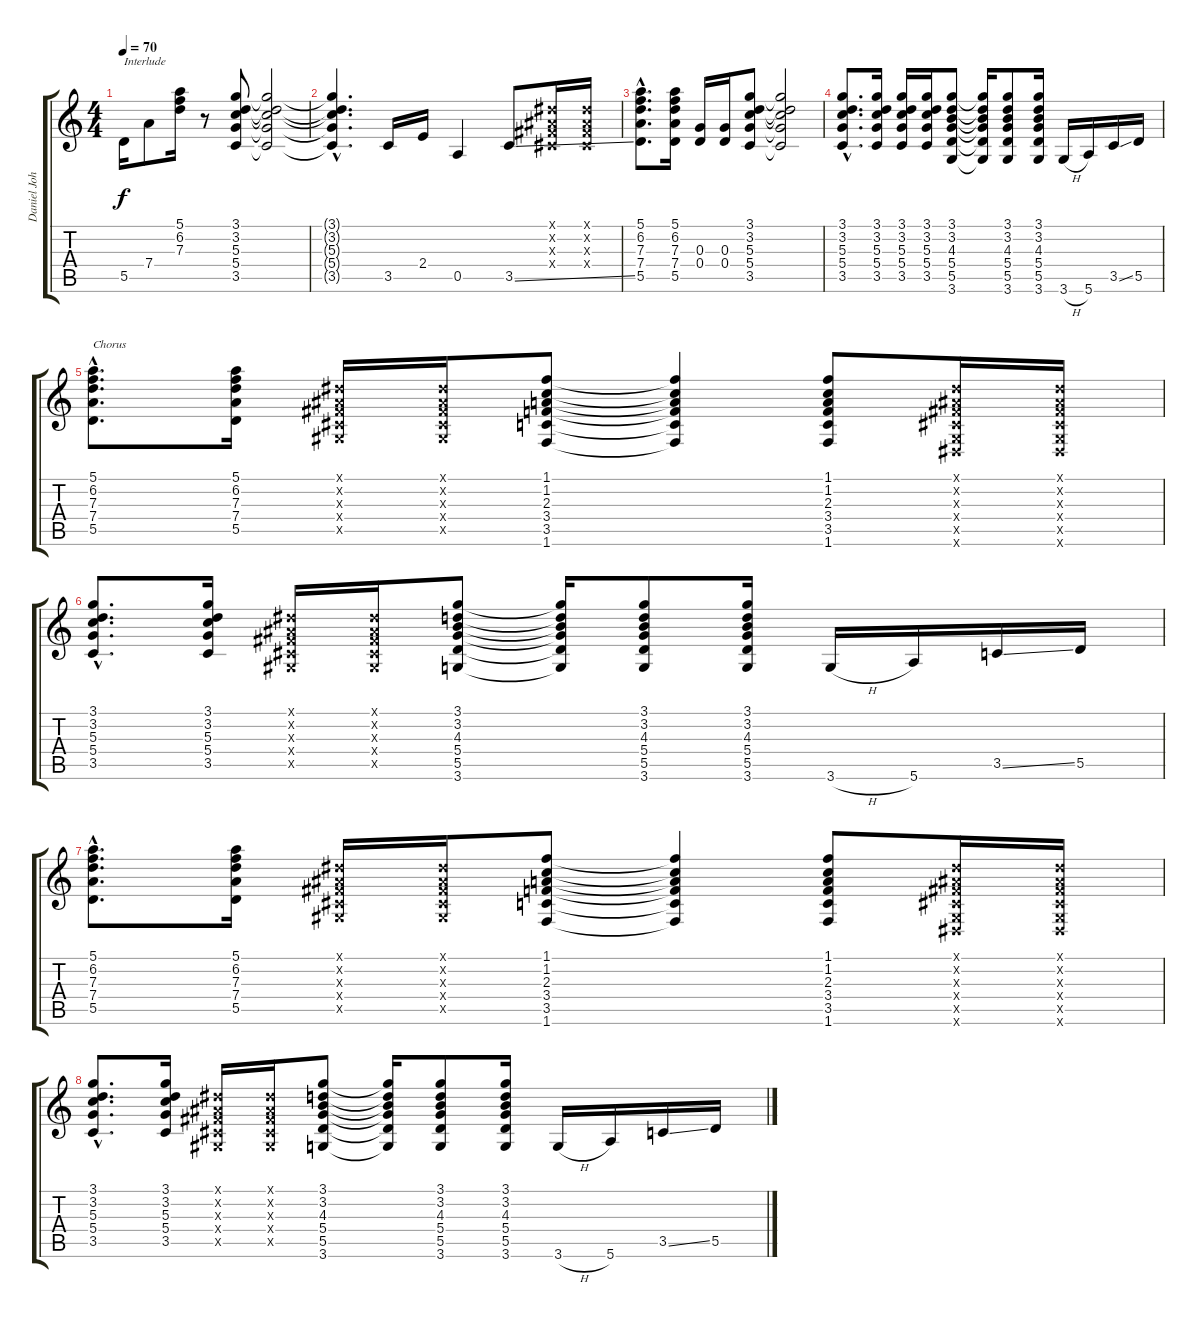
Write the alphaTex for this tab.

\track ("Daniel Johns (gtr4)" "Daniel Joh") {instrument acousticguitarnylon}
\staff {score tabs}
\tuning (E4 B3 G3 D3 A2 E2) {hide}
\ts (4 4)
\tempo 70
\clef g2
\ks c
5.5.16{txt "Interlude" dy f} 7.4.8 (5.1 6.2 7.3).16 r.8 (3.1 3.2 5.3 5.4 3.5).8 (3.1{t} 3.2{t} 5.3{t} 5.4{t} 3.5{t}).2 |
(3.1{hac t} 3.2{hac t} 5.3{hac t} 5.4{hac t} 3.5{hac t}).4{d} 3.5.16 2.4.16 0.5.4 3.5{ss}.8 (-1.1{x} -1.2{x} -1.3{x} -1.4{x}).16 (-1.1{x} -1.2{x} -1.3{x} -1.4{x}).16 |
(5.1{hac} 6.2{hac} 7.3{hac} 7.4{hac} 5.5{hac}).8{d} (5.1 6.2 7.3 7.4 5.5).16 (0.3 0.4).16 (0.3 0.4).16 (3.1 3.2 5.3 5.4 3.5).8 (3.1{t} 3.2{t} 5.3{t} 5.4{t} 3.5{t}).2 |
(3.1{hac} 3.2{hac} 5.3{hac} 5.4{hac} 3.5{hac}).8{d} (3.1 3.2 5.3 5.4 3.5).16 (3.1 3.2 5.3 5.4 3.5).16 (3.1 3.2 5.3 5.4 3.5).16 (3.1 3.2 4.3 5.4 5.5 3.6).8 (3.1{t} 3.2{t} 4.3{t} 5.4{t} 5.5{t} 3.6{t}).16 (3.1 3.2 4.3 5.4 5.5 3.6).8 (3.1 3.2 4.3 5.4 5.5 3.6).16 3.6{h}.16 5.6.16 3.5{ss}.16 5.5.16 |
(5.1{hac} 6.2{hac} 7.3{hac} 7.4{hac} 5.5{hac}).8{d txt "Chorus"} (5.1 6.2 7.3 7.4 5.5).16 (-1.1{x} -1.2{x} -1.3{x} -1.4{x} -1.5{x}).16 (-1.1{x} -1.2{x} -1.3{x} -1.4{x} -1.5{x}).16 (1.1 1.2 2.3 3.4 3.5 1.6).8 (1.1{t} 1.2{t} 2.3{t} 3.4{t} 3.5{t} 1.6{t}).4 (1.1 1.2 2.3 3.4 3.5 1.6).8 (-1.1{x} -1.2{x} -1.3{x} -1.4{x} -1.5{x} -1.6{x}).16 (-1.1{x} -1.2{x} -1.3{x} -1.4{x} -1.5{x} -1.6{x}).16 |
(3.1{hac} 3.2{hac} 5.3{hac} 5.4{hac} 3.5{hac}).8{d} (3.1 3.2 5.3 5.4 3.5).16 (-1.1{x} -1.2{x} -1.3{x} -1.4{x} -1.5{x}).16 (-1.1{x} -1.2{x} -1.3{x} -1.4{x} -1.5{x}).16 (3.1 3.2 4.3 5.4 5.5 3.6).8 (3.1{t} 3.2{t} 4.3{t} 5.4{t} 5.5{t} 3.6{t}).16 (3.1 3.2 4.3 5.4 5.5 3.6).8 (3.1 3.2 4.3 5.4 5.5 3.6).16 3.6{h}.16 5.6.16 3.5{ss}.16 5.5.16 |
(5.1{hac} 6.2{hac} 7.3{hac} 7.4{hac} 5.5{hac}).8{d} (5.1 6.2 7.3 7.4 5.5).16 (-1.1{x} -1.2{x} -1.3{x} -1.4{x} -1.5{x}).16 (-1.1{x} -1.2{x} -1.3{x} -1.4{x} -1.5{x}).16 (1.1 1.2 2.3 3.4 3.5 1.6).8 (1.1{t} 1.2{t} 2.3{t} 3.4{t} 3.5{t} 1.6{t}).4 (1.1 1.2 2.3 3.4 3.5 1.6).8 (-1.1{x} -1.2{x} -1.3{x} -1.4{x} -1.5{x} -1.6{x}).16 (-1.1{x} -1.2{x} -1.3{x} -1.4{x} -1.5{x} -1.6{x}).16 |
(3.1{hac} 3.2{hac} 5.3{hac} 5.4{hac} 3.5{hac}).8{d} (3.1 3.2 5.3 5.4 3.5).16 (-1.1{x} -1.2{x} -1.3{x} -1.4{x} -1.5{x}).16 (-1.1{x} -1.2{x} -1.3{x} -1.4{x} -1.5{x}).16 (3.1 3.2 4.3 5.4 5.5 3.6).8 (3.1{t} 3.2{t} 4.3{t} 5.4{t} 5.5{t} 3.6{t}).16 (3.1 3.2 4.3 5.4 5.5 3.6).8 (3.1 3.2 4.3 5.4 5.5 3.6).16 3.6{h}.16 5.6.16 3.5{ss}.16 5.5.16
